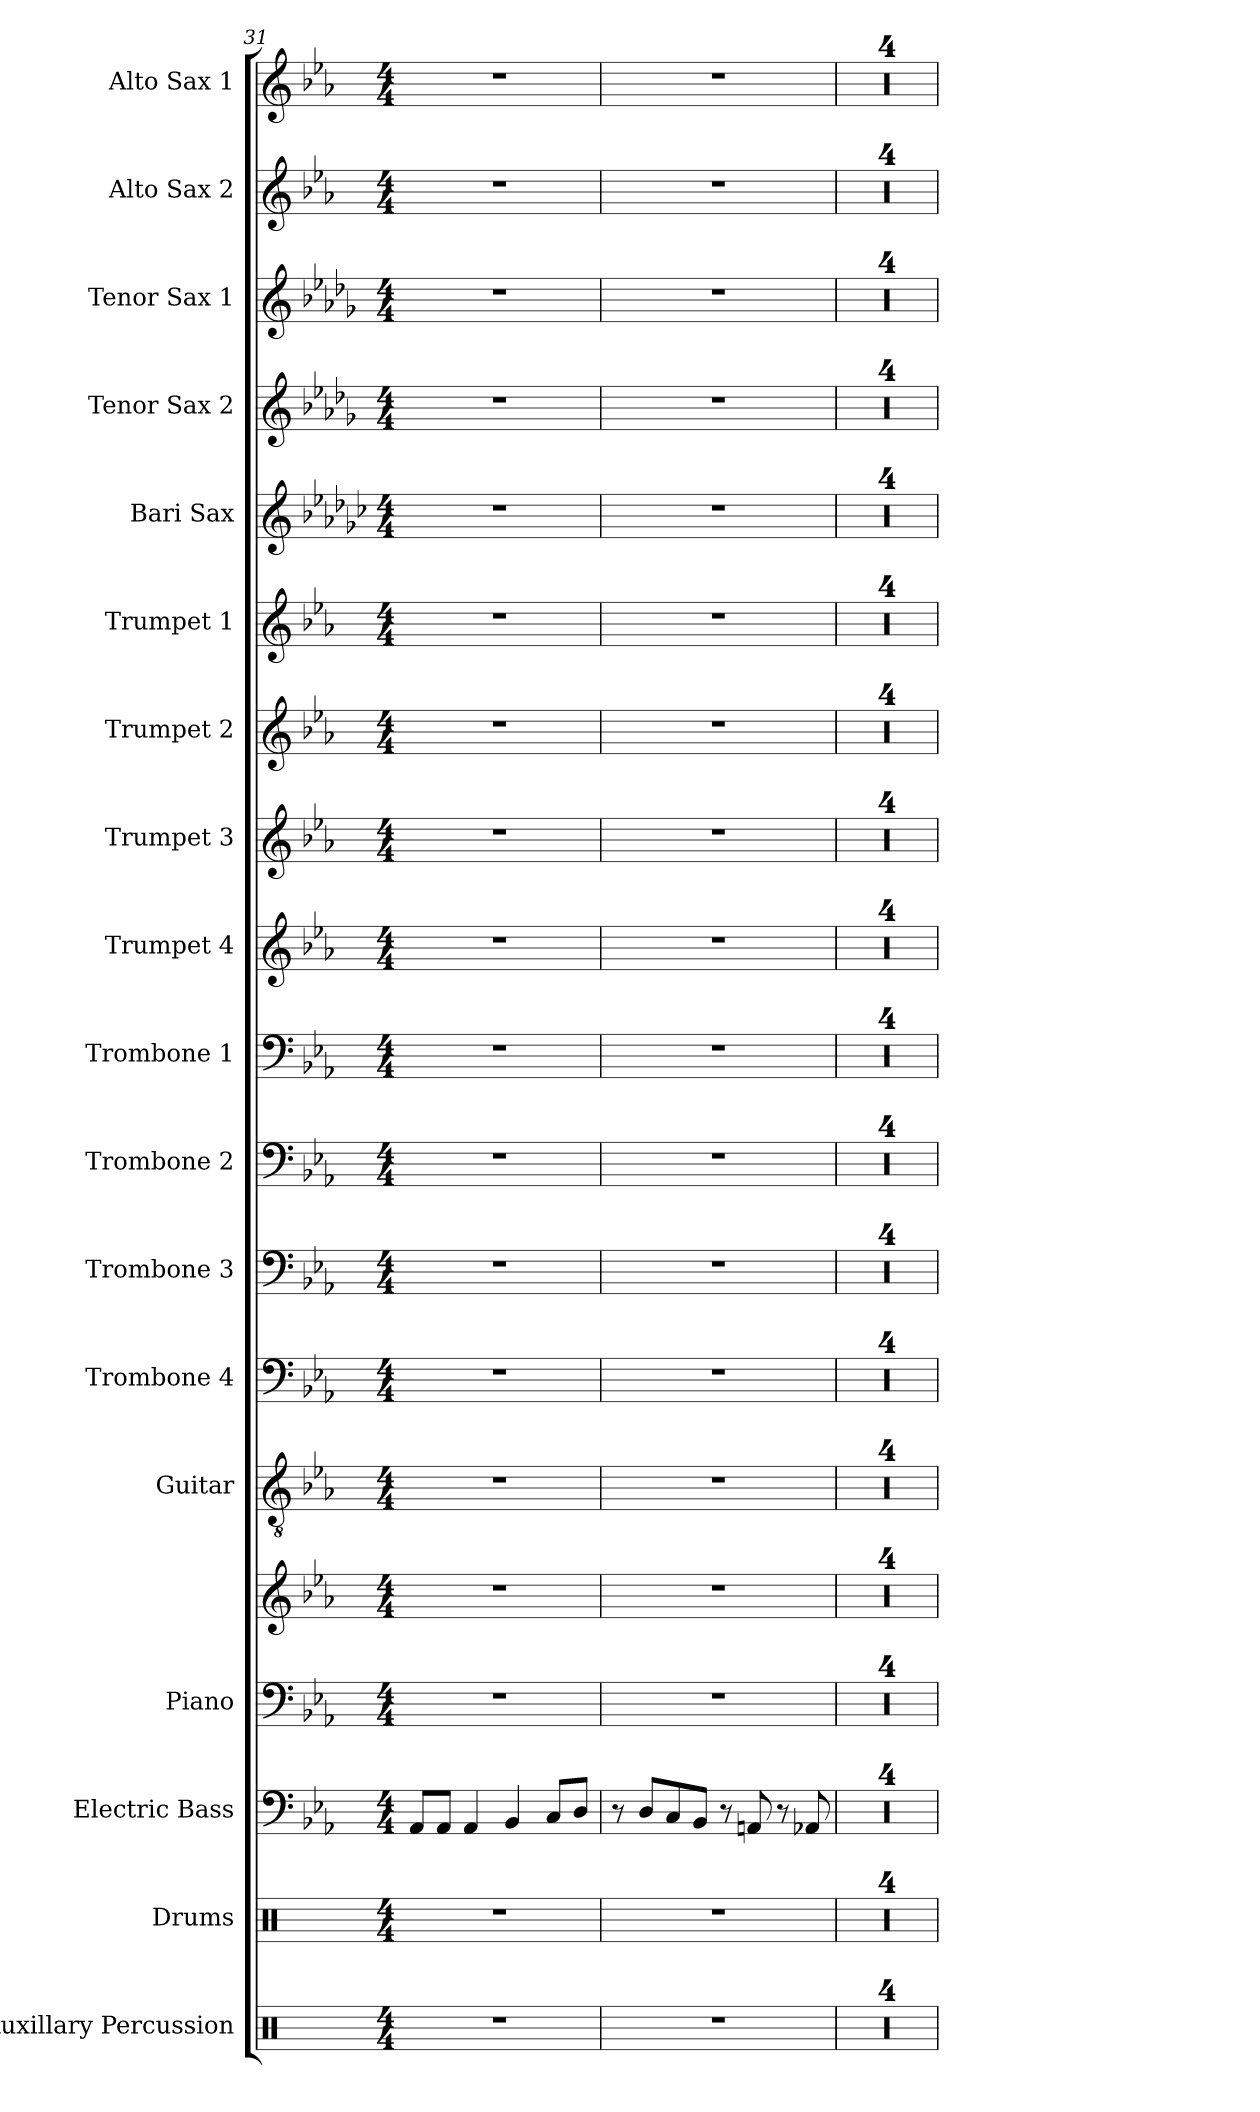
**kern	**kern	**kern	**kern	**kern	**kern	**kern	**kern	**kern	**kern	**kern	**kern	**kern	**kern	**kern	**kern	**kern	**kern	**kern
*part18	*part17	*part16	*part15	*part15	*part14	*part13	*part12	*part11	*part10	*part9	*part8	*part7	*part6	*part5	*part4	*part3	*part2	*part1
*staff19	*staff18	*staff17	*staff16	*staff15	*staff14	*staff13	*staff12	*staff11	*staff10	*staff9	*staff8	*staff7	*staff6	*staff5	*staff4	*staff3	*staff2	*staff1
*I"Auxillary Percussion	*I"Drums	*I"Electric Bass	*I"Piano	*	*I"Guitar	*I"Trombone 4	*I"Trombone 3	*I"Trombone 2	*I"Trombone 1	*I"Trumpet 4	*I"Trumpet 3	*I"Trumpet 2	*I"Trumpet 1	*I"Bari Sax	*I"Tenor Sax 2	*I"Tenor Sax 1	*I"Alto Sax 2	*I"Alto Sax 1
*I'Aux Perc	*I'Drums	*I'El. B.	*I'Pno.	*	*I'Gtr.	*I'Tbn. 4	*I'Tbn. 3	*I'Tbn. 2	*I'Tbn. 1	*I'Tpt. 4	*I'Tpt. 3	*I'Tpt. 2	*I'Tpt. 1	*I'Bari	*I'Tenor 2	*I'Tenor 1	*I'Alto 2	*I'Alto 1
!!LO:PB:g=z
*clefX	*clefX	*clefF4	*clefF4	*clefG2	*clefGv2	*clefF4	*clefF4	*clefF4	*clefF4	*clefG2	*clefG2	*clefG2	*clefG2	*clefG2	*clefG2	*clefG2	*clefG2	*clefG2
*	*	*ITrd7c12	*	*	*	*	*	*	*	*ITrd1c2	*ITrd1c2	*ITrd1c2	*ITrd1c2	*ITrd12c21	*ITrd8c14	*ITrd8c14	*ITrd5c9	*ITrd5c9
*k[]	*k[]	*k[b-e-a-]	*k[b-e-a-]	*k[b-e-a-]	*k[b-e-a-]	*k[b-e-a-]	*k[b-e-a-]	*k[b-e-a-]	*k[b-e-a-]	*k[b-e-a-d-g-]	*k[b-e-a-d-g-]	*k[b-e-a-d-g-]	*k[b-e-a-d-g-]	*k[b-e-a-d-g-c-]	*k[b-e-a-d-g-]	*k[b-e-a-d-g-]	*k[b-e-a-d-g-c-]	*k[b-e-a-d-g-c-]
*M4/4	*M4/4	*M4/4	*M4/4	*M4/4	*M4/4	*M4/4	*M4/4	*M4/4	*M4/4	*M4/4	*M4/4	*M4/4	*M4/4	*M4/4	*M4/4	*M4/4	*M4/4	*M4/4
=31	=31	=31	=31	=31	=31	=31	=31	=31	=31	=31	=31	=31	=31	=31	=31	=31	=31	=31
1r	1r	8AAA-/L	1r	1r	1r	1r	1r	1r	1r	1r	1r	1r	1r	1r	1r	1r	1r	1r
.	.	8AAA-/J	.	.	.	.	.	.	.	.	.	.	.	.	.	.	.	.
.	.	4AAA-/	.	.	.	.	.	.	.	.	.	.	.	.	.	.	.	.
.	.	4BBB-/	.	.	.	.	.	.	.	.	.	.	.	.	.	.	.	.
.	.	8CC/L	.	.	.	.	.	.	.	.	.	.	.	.	.	.	.	.
.	.	8DD/J	.	.	.	.	.	.	.	.	.	.	.	.	.	.	.	.
=32	=32	=32	=32	=32	=32	=32	=32	=32	=32	=32	=32	=32	=32	=32	=32	=32	=32	=32
1r	1r	8r	1r	1r	1r	1r	1r	1r	1r	1r	1r	1r	1r	1r	1r	1r	1r	1r
.	.	8DD/L	.	.	.	.	.	.	.	.	.	.	.	.	.	.	.	.
.	.	8CC/	.	.	.	.	.	.	.	.	.	.	.	.	.	.	.	.
.	.	8BBB-/J	.	.	.	.	.	.	.	.	.	.	.	.	.	.	.	.
.	.	8r	.	.	.	.	.	.	.	.	.	.	.	.	.	.	.	.
.	.	8AAAn/	.	.	.	.	.	.	.	.	.	.	.	.	.	.	.	.
.	.	8r	.	.	.	.	.	.	.	.	.	.	.	.	.	.	.	.
.	.	8AAA-X/	.	.	.	.	.	.	.	.	.	.	.	.	.	.	.	.
=33	=33	=33	=33	=33	=33	=33	=33	=33	=33	=33	=33	=33	=33	=33	=33	=33	=33	=33
1r	1r	1r	1r	1r	1r	1r	1r	1r	1r	1r	1r	1r	1r	1r	1r	1r	1r	1r
=34	=34	=34	=34	=34	=34	=34	=34	=34	=34	=34	=34	=34	=34	=34	=34	=34	=34	=34
1r	1r	1r	1r	1r	1r	1r	1r	1r	1r	1r	1r	1r	1r	1r	1r	1r	1r	1r
=35	=35	=35	=35	=35	=35	=35	=35	=35	=35	=35	=35	=35	=35	=35	=35	=35	=35	=35
1r	1r	1r	1r	1r	1r	1r	1r	1r	1r	1r	1r	1r	1r	1r	1r	1r	1r	1r
=36	=36	=36	=36	=36	=36	=36	=36	=36	=36	=36	=36	=36	=36	=36	=36	=36	=36	=36
1r	1r	1r	1r	1r	1r	1r	1r	1r	1r	1r	1r	1r	1r	1r	1r	1r	1r	1r
=	=	=	=	=	=	=	=	=	=	=	=	=	=	=	=	=	=	=
*-	*-	*-	*-	*-	*-	*-	*-	*-	*-	*-	*-	*-	*-	*-	*-	*-	*-	*-
